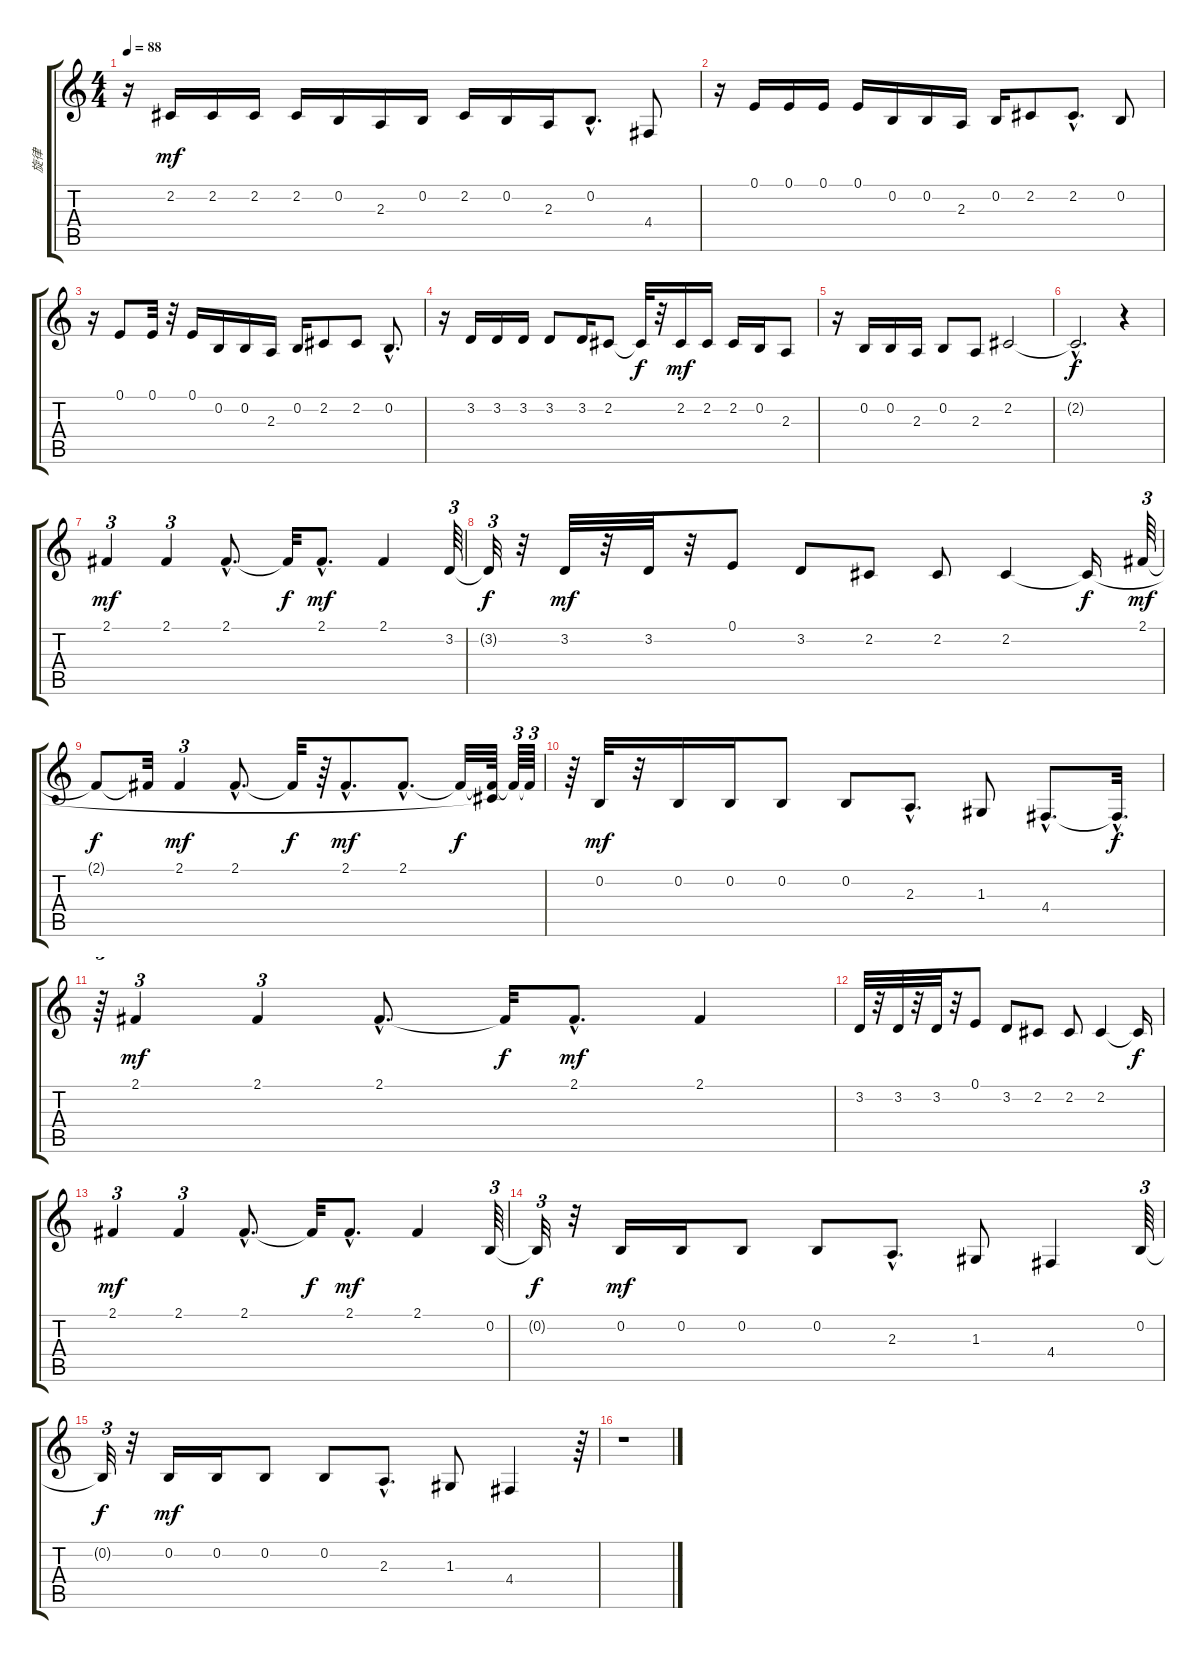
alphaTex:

\track ("旋律" "旋律") {instrument bassoon}
\staff {score tabs}
\tuning (E4 B3 G3 D3 A2 E2) {hide}
\ts (4 4)
\tempo 88
\clef g2
\ks c
r.16{dy f} 2.2.16{dy mf} 2.2.16 2.2.16 2.2.16 0.2.16 2.3.16 0.2.16 2.2.16 0.2.16 2.3.16 0.2{hac}.8{d} 4.4.8 |
r.16 0.1.16 0.1.16 0.1.16 0.1.16 0.2.16 0.2.16 2.3.16 0.2.16 2.2.8 2.2{hac}.8{d} 0.2.8 |
r.16 0.1.8 0.1.32 r.32 0.1.16 0.2.16 0.2.16 2.3.16 0.2.16 2.2.8 2.2.8 0.2{hac}.8{d} |
r.16 3.2.16 3.2.16 3.2.16 3.2.8 3.2.16 2.2.8 2.2{t}.32{dy f} r.32 2.2.16{dy mf} 2.2.16 2.2.16 0.2.16 2.3.8 |
r.16 0.2.16 0.2.16 2.3.16 0.2.8 2.3.8 2.2.2 |
2.2{hac t}.2{d dy f} r.4 |
2.1.4{tu (3 2) dy mf} 2.1.4{tu (3 2)} 2.1{hac}.8{d} 2.1{t}.32{dy f} 2.1{hac}.8{d dy mf} 2.1.4 3.2.64{tu (3 2)} |
3.2{t}.32{tu (3 2) dy f} r.32 3.2.32{dy mf} r.32 3.2.32 r.32 0.1.8 3.2.8 2.2.8 2.2.8 2.2.4 2.2{t}.16{dy f} 2.1.64{tu (3 2) dy mf} |
2.1{t}.8{dy f} 2.1{t}.32 2.1.4{tu (3 2) dy mf} 2.1{hac}.8{d} 2.1{t}.32{dy f} r.64 2.1{hac}.8{d dy mf} 2.1{hac}.8{d} 2.1{t}.32{dy f} (2.1{t} 2.2{t}).64 2.1{t}.64{tu (3 2)} 2.1{t}.64{tu (3 2)} |
r.64 0.2.32{dy mf} r.32 0.2.16 0.2.16 0.2.8 0.2.8 2.3{hac}.8{d} 1.3.8 4.4{hac}.8{d} 4.4{hac t}.32{d dy f} |
r.64{tu (3 2)} 2.1.4{tu (3 2) dy mf} 2.1.4{tu (3 2)} 2.1{hac}.8{d} 2.1{t}.32{dy f} 2.1{hac}.8{d dy mf} 2.1.4 |
3.2.32 r.32 3.2.32 r.32 3.2.32 r.32 0.1.8 3.2.8 2.2.8 2.2.8 2.2.4 2.2{t}.16{dy f} |
2.1.4{tu (3 2) dy mf} 2.1.4{tu (3 2)} 2.1{hac}.8{d} 2.1{t}.32{dy f} 2.1{hac}.8{d dy mf} 2.1.4 0.2.64{tu (3 2)} |
0.2{t}.32{tu (3 2) dy f} r.32 0.2.16{dy mf} 0.2.16 0.2.8 0.2.8 2.3{hac}.8{d} 1.3.8 4.4.4 0.2.64{tu (3 2)} |
0.2{t}.32{tu (3 2) dy f} r.32 0.2.16{dy mf} 0.2.16 0.2.8 0.2.8 2.3{hac}.8{d} 1.3.8 4.4.4 r.64{tu (3 2)} |
r.1
